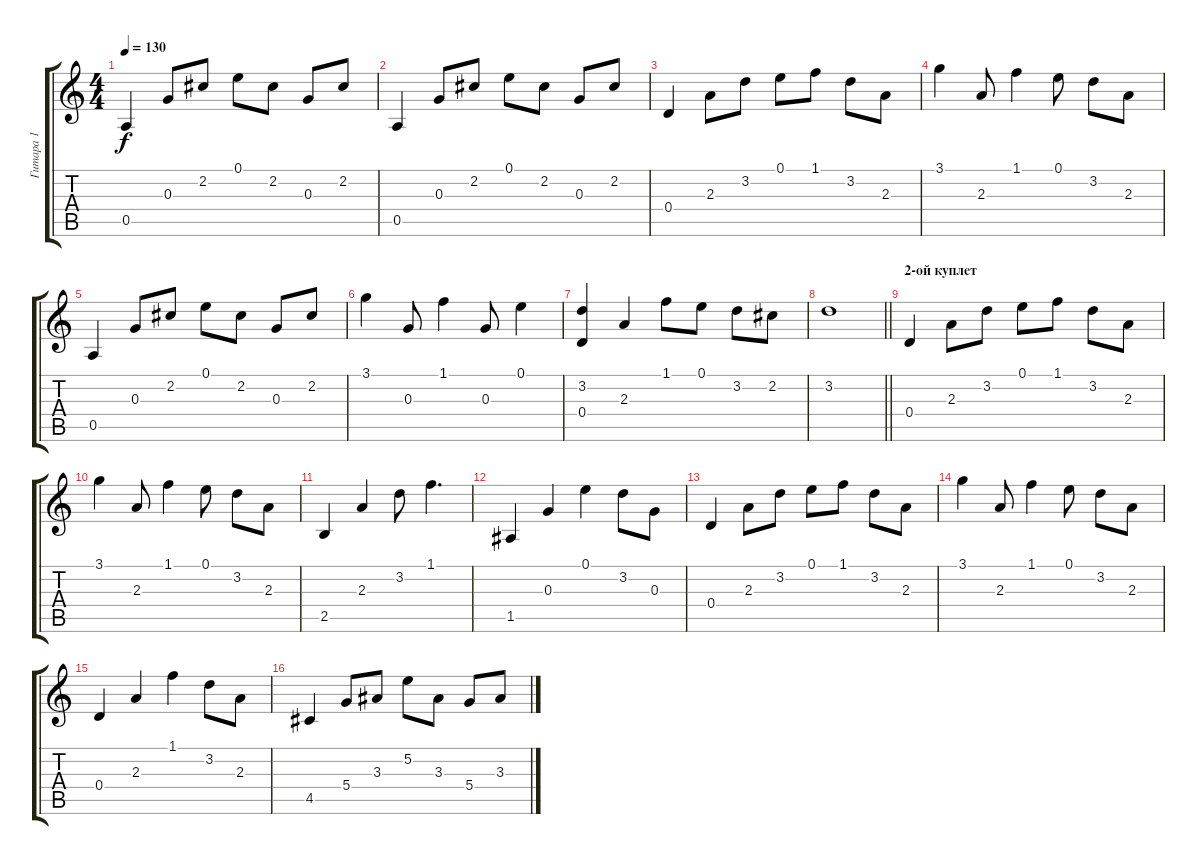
\track ("Гитара 1" "Гитара 1") {instrument acousticguitarsteel}
\staff {score tabs}
\tuning (E4 B3 G3 D3 A2 E2) {hide}
\ts (4 4)
\tempo 130
\clef g2
\ks c
0.5.4{dy f} 0.3.8 2.2.8 0.1.8 2.2.8 0.3.8 2.2.8 |
0.5.4 0.3.8 2.2.8 0.1.8 2.2.8 0.3.8 2.2.8 |
0.4.4 2.3.8 3.2.8 0.1.8 1.1.8 3.2.8 2.3.8 |
3.1.4 2.3.8 1.1.4 0.1.8 3.2.8 2.3.8 |
0.5.4 0.3.8 2.2.8 0.1.8 2.2.8 0.3.8 2.2.8 |
3.1.4 0.3.8 1.1.4 0.3.8 0.1.4 |
(3.2 0.4).4 2.3.4 1.1.8 0.1.8 3.2.8 2.2.8 |
\barLineRight lightlight
3.2.1 |
\section ("" "2-ой куплет")
0.4.4 2.3.8 3.2.8 0.1.8 1.1.8 3.2.8 2.3.8 |
3.1.4 2.3.8 1.1.4 0.1.8 3.2.8 2.3.8 |
2.5.4 2.3.4 3.2.8 1.1.4{d} |
1.5.4 0.3.4 0.1.4 3.2.8 0.3.8 |
0.4.4 2.3.8 3.2.8 0.1.8 1.1.8 3.2.8 2.3.8 |
3.1.4 2.3.8 1.1.4 0.1.8 3.2.8 2.3.8 |
0.4.4 2.3.4 1.1.4 3.2.8 2.3.8 |
4.5.4 5.4.8 3.3.8 5.2.8 3.3.8 5.4.8 3.3.8
